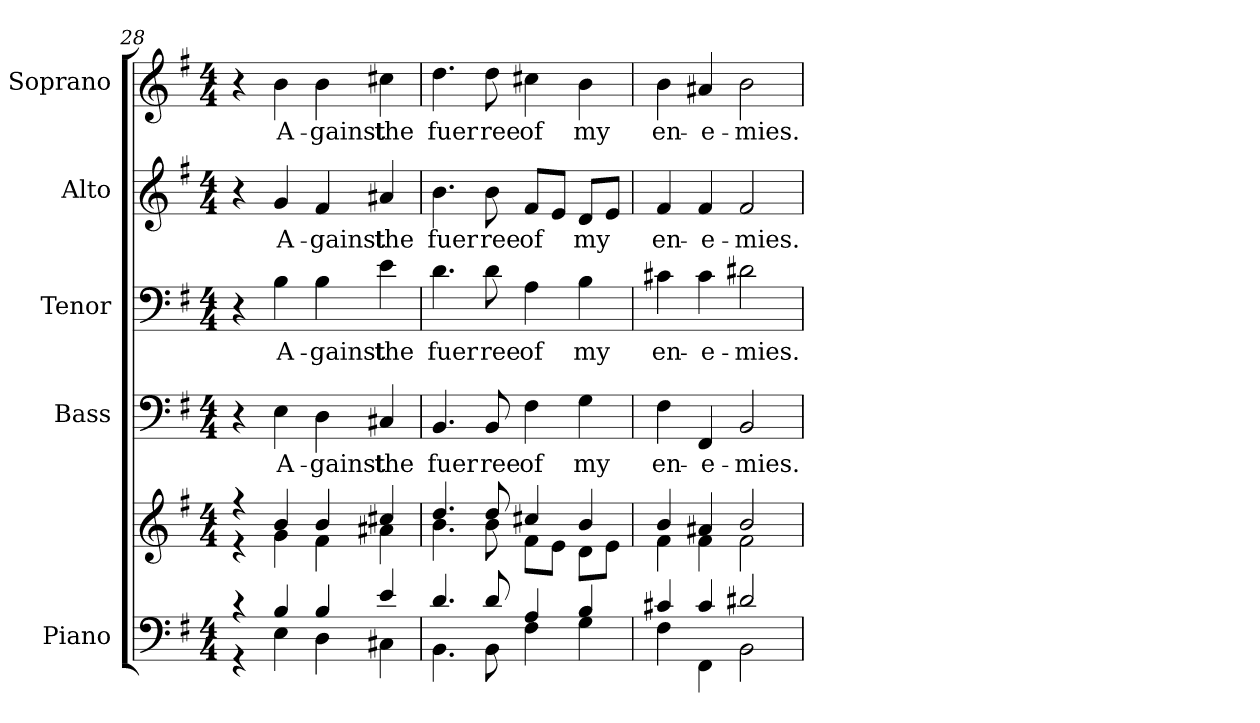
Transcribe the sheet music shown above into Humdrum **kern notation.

**kern	**kern	**kern	**text	**kern	**text	**kern	**text	**kern	**text
*part5	*part5	*part4	*part4	*part3	*part3	*part2	*part2	*part1	*part1
*staff6	*staff5	*staff4	*staff4	*staff3	*staff3	*staff2	*staff2	*staff1	*staff1
*I"Piano	*	*I"Bass	*	*I"Tenor	*	*I"Alto	*	*I"Soprano	*
*I'Pno.	*	*I'B.	*	*I'T.	*	*I'A.	*	*I'S.	*
!!LO:PB:g=z
*clefF4	*clefG2	*clefF4	*	*clefF4	*	*clefG2	*	*clefG2	*
*k[f#]	*k[f#]	*k[f#]	*	*k[f#]	*	*k[f#]	*	*k[f#]	*
*G:	*G:	*G:	*	*G:	*	*G:	*	*G:	*
*M4/4	*M4/4	*M4/4	*	*M4/4	*	*M4/4	*	*M4/4	*
=28	=28	=28	=28	=28	=28	=28	=28	=28	=28
*^	*^	*	*	*	*	*	*	*	*
4r	4r	4r	4r	4r	.	4r	.	4r	.	4r	.
!	!	!	!	!	!LO:LY:b:color=#000000	!	!	!	!	!	!
!	!	!	!	!	!	!	!LO:LY:b:color=#000000	!	!	!	!
!	!	!	!	!	!	!	!	!	!LO:LY:b:color=#000000	!	!
!	!	!	!	!	!	!	!	!	!	!	!LO:LY:b:color=#000000
4Bi/	4Ei\	4bi/	4gi\	4Ei\	A-	4Bi\	A-	4gi/	A-	4bi\	A-
!	!	!	!	!	!LO:LY:b:color=#000000	!	!	!	!	!	!
!	!	!	!	!	!	!	!LO:LY:b:color=#000000	!	!	!	!
!	!	!	!	!	!	!	!	!	!LO:LY:b:color=#000000	!	!
!	!	!	!	!	!	!	!	!	!	!	!LO:LY:b:color=#000000
4Bi/	4Di\	4bi/	4f#i\	4Di\	-gainst	4Bi\	-gainst	4f#i/	-gainst	4bi\	-gainst
!	!	!	!	!	!LO:LY:b:color=#000000	!	!	!	!	!	!
!	!	!	!	!	!	!	!LO:LY:b:color=#000000	!	!	!	!
!	!	!	!	!	!	!	!	!	!LO:LY:b:color=#000000	!	!
!	!	!	!	!	!	!	!	!	!	!	!LO:LY:b:color=#000000
4ei/	4C#Xi\	4cc#Xi/	4a#Xi\	4C#Xi/	the	4ei\	the	4a#Xi/	the	4cc#Xi\	the
=29	=29	=29	=29	=29	=29	=29	=29	=29	=29	=29	=29
!	!	!	!	!	!LO:LY:b:color=#000000	!	!	!	!	!	!
!	!	!	!	!	!	!	!LO:LY:b:color=#000000	!	!	!	!
!	!	!	!	!	!	!	!	!	!LO:LY:b:color=#000000	!	!
!	!	!	!	!	!	!	!	!	!	!	!LO:LY:b:color=#000000
4.di/	4.BBi\	4.ddi/	4.bi\	4.BBi/	fuer	4.di\	fuer	4.bi\	fuer	4.ddi\	fuer
!	!	!	!	!	!LO:LY:b:color=#000000	!	!	!	!	!	!
!	!	!	!	!	!	!	!LO:LY:b:color=#000000	!	!	!	!
!	!	!	!	!	!	!	!	!	!LO:LY:b:color=#000000	!	!
!	!	!	!	!	!	!	!	!	!	!	!LO:LY:b:color=#000000
8di/	8BBi\	8ddi/	8bi\	8BBi/	ree	8di\	ree	8bi\	ree	8ddi\	ree
!	!	!	!	!	!LO:LY:b:color=#000000	!	!	!	!	!	!
!	!	!	!	!	!	!	!LO:LY:b:color=#000000	!	!	!	!
!	!	!	!	!	!	!	!	!	!LO:LY:b:color=#000000	!	!
!	!	!	!	!	!	!	!	!	!	!	!LO:LY:b:color=#000000
4Ai/	4F#i\	4cc#Xi/	8f#i\L	4F#i\	of	4Ai\	of	8f#i/L	of	4cc#Xi\	of
.	.	.	8ei\J	.	.	.	.	8ei/J	.	.	.
!	!	!	!	!	!LO:LY:b:color=#000000	!	!	!	!	!	!
!	!	!	!	!	!	!	!LO:LY:b:color=#000000	!	!	!	!
!	!	!	!	!	!	!	!	!	!LO:LY:b:color=#000000	!	!
!	!	!	!	!	!	!	!	!	!	!	!LO:LY:b:color=#000000
4Bi/	4Gi\	4bi/	8di\L	4Gi\	my	4Bi\	my	8di/L	my	4bi\	my
.	.	.	8ei\J	.	.	.	.	8ei/J	.	.	.
=30	=30	=30	=30	=30	=30	=30	=30	=30	=30	=30	=30
!	!	!	!	!	!LO:LY:b:color=#000000	!	!	!	!	!	!
!	!	!	!	!	!	!	!LO:LY:b:color=#000000	!	!	!	!
!	!	!	!	!	!	!	!	!	!LO:LY:b:color=#000000	!	!
!	!	!	!	!	!	!	!	!	!	!	!LO:LY:b:color=#000000
4c#Xi/	4F#i\	4bi/	4f#i\	4F#i\	en-	4c#Xi\	en-	4f#i/	en-	4bi\	en-
!	!	!	!	!	!LO:LY:b:color=#000000	!	!	!	!	!	!
!	!	!	!	!	!	!	!LO:LY:b:color=#000000	!	!	!	!
!	!	!	!	!	!	!	!	!	!LO:LY:b:color=#000000	!	!
!	!	!	!	!	!	!	!	!	!	!	!LO:LY:b:color=#000000
4c#i/	4FF#i\	4a#Xi/	4f#i\	4FF#i/	-e-	4c#i\	-e-	4f#i/	-e-	4a#Xi/	-e-
!	!	!	!	!	!LO:LY:b:color=#000000	!	!	!	!	!	!
!	!	!	!	!	!	!	!LO:LY:b:color=#000000	!	!	!	!
!	!	!	!	!	!	!	!	!	!LO:LY:b:color=#000000	!	!
!	!	!	!	!	!	!	!	!	!	!	!LO:LY:b:color=#000000
2d#Xi/	2BBi\	2bi/	2f#i\	2BBi/	-mies.	2d#Xi\	-mies.	2f#i/	-mies.	2bi\	-mies.
*v	*v	*	*	*	*	*	*	*	*	*	*
*	*v	*v	*	*	*	*	*	*	*	*
=	=	=	=	=	=	=	=	=	=
*-	*-	*-	*-	*-	*-	*-	*-	*-	*-
